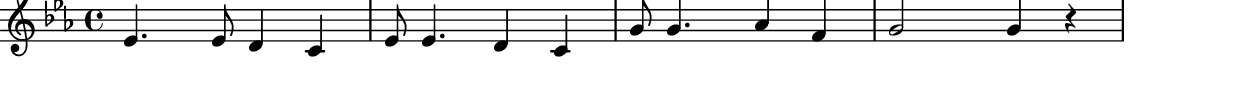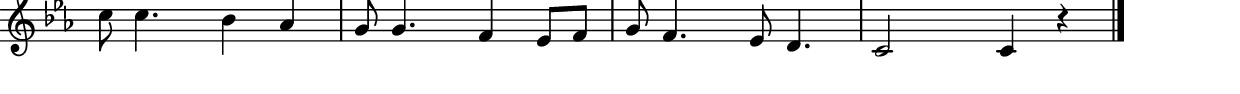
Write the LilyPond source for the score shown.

% MusicXML to Lilypond converter by Kovi

szovegAAA = \lyricmode {  "Er" -- "dő" -- "szé" -- "len" "sá" -- "to" -- "roz" -- "nak" "az" "o" -- "láj" "ci" -- "gá" -- "nyok," "Je" -- "ge" -- "nye" -- "fa" "te" -- "te" -- "jé" -- "ről" "a" "ri" -- "gó" "fü" -- "tyül" "rá" -- "juk."  }

% Analyzing...
% 1 parts
% 1 Staff
% forceBassClefActive = 
melody = {
% 31 notes in the part
% 1 voices

\new Staff
\new Voice {
% 31 notes
% 8 mesaures

% Measure 1
\clef "treble"
\key ees \major
\time 4/4 
ees'4. ees'8 d'4 c'4 
% Measure 2
ees'8 ees'4. d'4 c'4 
% Measure 3
g'8 g'4. aes'4 f'4 
% Measure 4
g'2 g'4 r4 
% Measure 5
\break
c''8 c''4. bes'4 aes'4 
% Measure 6
g'8 g'4. f'4 ees'8 f'8 
% Measure 7
g'8 f'4. ees'8 d'4. 
% Measure 8
c'2 c'4 r4 \bar "|." 
} % voice
} % melody


harmonies = \chordmode {
% 7 chords
\germanChords
c4:m s4 s4 s4 s4 s4 s4 s4 g4 s4 s4 s4 c4:m s4 s4 s4 f4:m s4 s4 s4 c4:m s4 s4 s4 g4 s4 s4 s4 c4:m
}

\include "../../definitions.ly"
